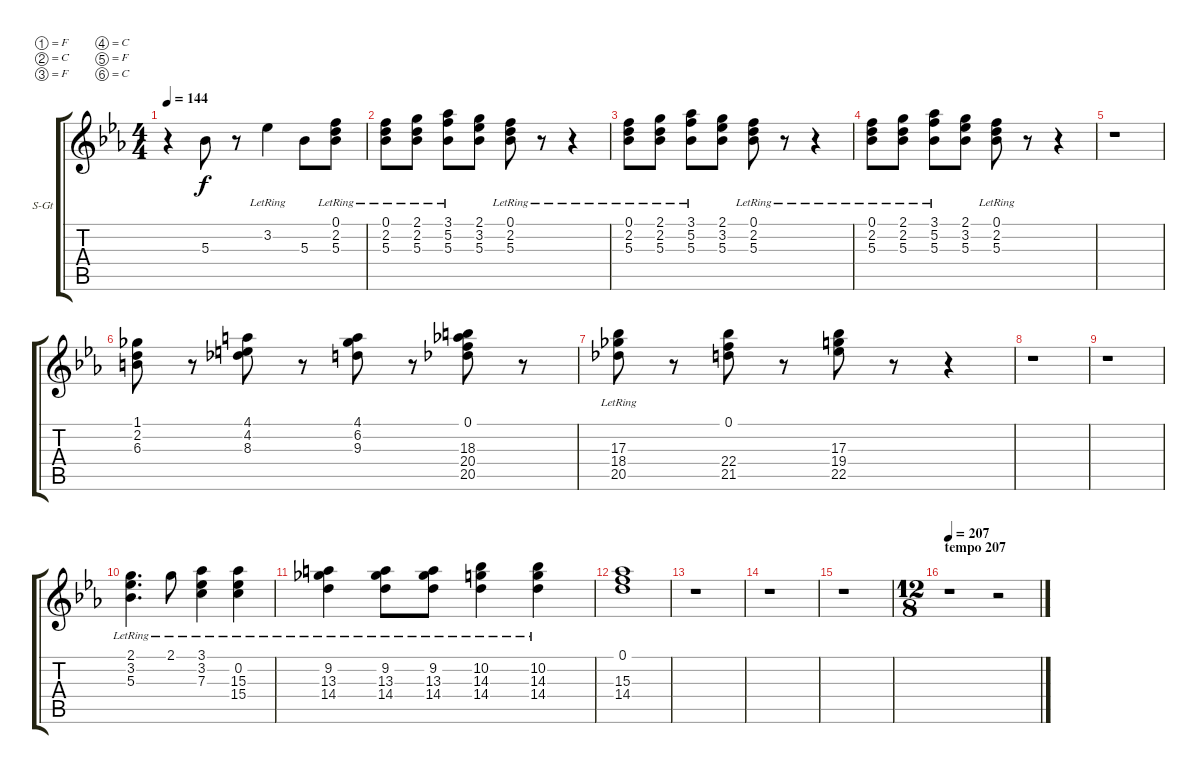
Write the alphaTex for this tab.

\bracketExtendMode groupsimilarinstruments
\firstSystemTrackNameOrientation horizontal
\otherSystemsTrackNameOrientation horizontal
\track ("Piano (RH)" "S-Gt") {instrument brightacousticpiano}
\staff {score tabs}
\tuning (F4 C4 F3 C3 F2 C2)
\displaytranspose 12
\ts (4 4)
\tempo 144
\clef g2
\ks eb
r.4{dy f} 5.3.8 r.8 3.2{lr}.4 5.3.8 (0.1{lr} 2.2 5.3{lr}).8 |
(0.1 2.2 5.3{lr}).8 (2.1 2.2 5.3{lr}).8 (3.1 5.2{lr} 5.3).8 (2.1 3.2 5.3).8 (0.1 2.2 5.3{lr}).8 r.8 r.4 |
(0.1 2.2 5.3{lr}).8 (2.1 2.2 5.3{lr}).8 (3.1 5.2{lr} 5.3).8 (2.1 3.2 5.3).8 (0.1 2.2 5.3{lr}).8 r.8 r.4 |
(0.1 2.2 5.3{lr}).8 (2.1 2.2 5.3{lr}).8 (3.1 5.2{lr} 5.3).8 (2.1 3.2 5.3).8 (0.1 2.2 5.3{lr}).8 r.8 r.4 |
r.1 |
(1.1 2.2 6.3).8 r.8 (4.1 4.2 8.3).8 r.8 (4.1 6.2 9.3).8 r.8 (0.1 18.3 20.4 20.5).8 r.8 |
(17.3{lr} 18.4 20.5).8 r.8 (0.1 22.4 21.5).8 r.8 (17.3 19.4 22.5).8 r.8 r.4 |
r.1 |
r.1 |
(2.1{lr} 3.2{lr} 5.3).4{d} 2.1{lr}.8 (3.1{lr} 3.2{lr} 7.3).4 (0.2{lr} 15.3{lr} 15.4{lr}).4 |
(9.2 13.3{lr} 14.4).4 (9.2{lr} 13.3{lr} 14.4{lr}).8 (9.2{lr} 13.3{lr} 14.4{lr}).8 (10.2 14.3{lr} 14.4{lr}).4 (10.2 14.3{lr} 14.4{lr}).4 |
(0.1 15.3 14.4).1 |
r.1 |
r.1 |
r.1 |
\ts (12 8)
\section ("" "tempo 207")
\tempo 207
r.1 r.2
